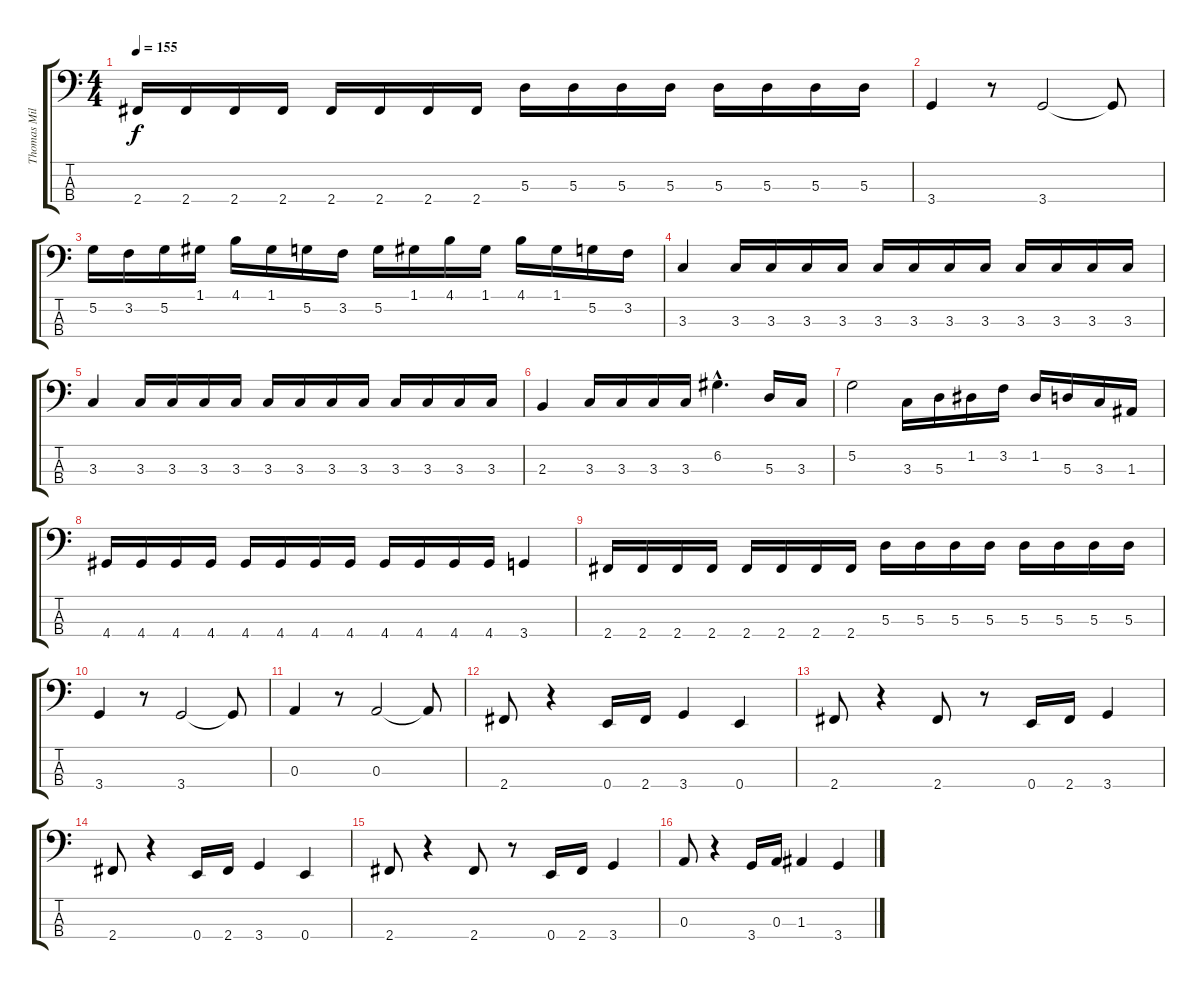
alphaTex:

\track ("Thomas Miller" "Thomas Mil") {instrument electricbassfinger}
\staff {score tabs}
\tuning (G2 D2 A1 E1) {hide}
\ts (4 4)
\tempo 155
\clef f4
\ks c
2.4.16{dy f} 2.4.16 2.4.16 2.4.16 2.4.16 2.4.16 2.4.16 2.4.16 5.3.16 5.3.16 5.3.16 5.3.16 5.3.16 5.3.16 5.3.16 5.3.16 |
3.4.4 r.8 3.4.2 3.4{t}.8 |
5.2.16 3.2.16 5.2.16 1.1.16 4.1.16 1.1.16 5.2.16 3.2.16 5.2.16 1.1.16 4.1.16 1.1.16 4.1.16 1.1.16 5.2.16 3.2.16 |
3.3.4 3.3.16 3.3.16 3.3.16 3.3.16 3.3.16 3.3.16 3.3.16 3.3.16 3.3.16 3.3.16 3.3.16 3.3.16 |
3.3.4 3.3.16 3.3.16 3.3.16 3.3.16 3.3.16 3.3.16 3.3.16 3.3.16 3.3.16 3.3.16 3.3.16 3.3.16 |
2.3.4 3.3.16 3.3.16 3.3.16 3.3.16 6.2{hac}.4{d} 5.3.16 3.3.16 |
5.2.2 3.3.16 5.3.16 1.2.16 3.2.16 1.2.16 5.3.16 3.3.16 1.3.16 |
4.4.16 4.4.16 4.4.16 4.4.16 4.4.16 4.4.16 4.4.16 4.4.16 4.4.16 4.4.16 4.4.16 4.4.16 3.4.4 |
2.4.16 2.4.16 2.4.16 2.4.16 2.4.16 2.4.16 2.4.16 2.4.16 5.3.16 5.3.16 5.3.16 5.3.16 5.3.16 5.3.16 5.3.16 5.3.16 |
3.4.4 r.8 3.4.2 3.4{t}.8 |
0.3.4 r.8 0.3.2 0.3{t}.8 |
2.4.8 r.4 0.4.16 2.4.16 3.4.4 0.4.4 |
2.4.8 r.4 2.4.8 r.8 0.4.16 2.4.16 3.4.4 |
2.4.8 r.4 0.4.16 2.4.16 3.4.4 0.4.4 |
2.4.8 r.4 2.4.8 r.8 0.4.16 2.4.16 3.4.4 |
0.3.8 r.4 3.4.16 0.3.16 1.3.4 3.4.4
